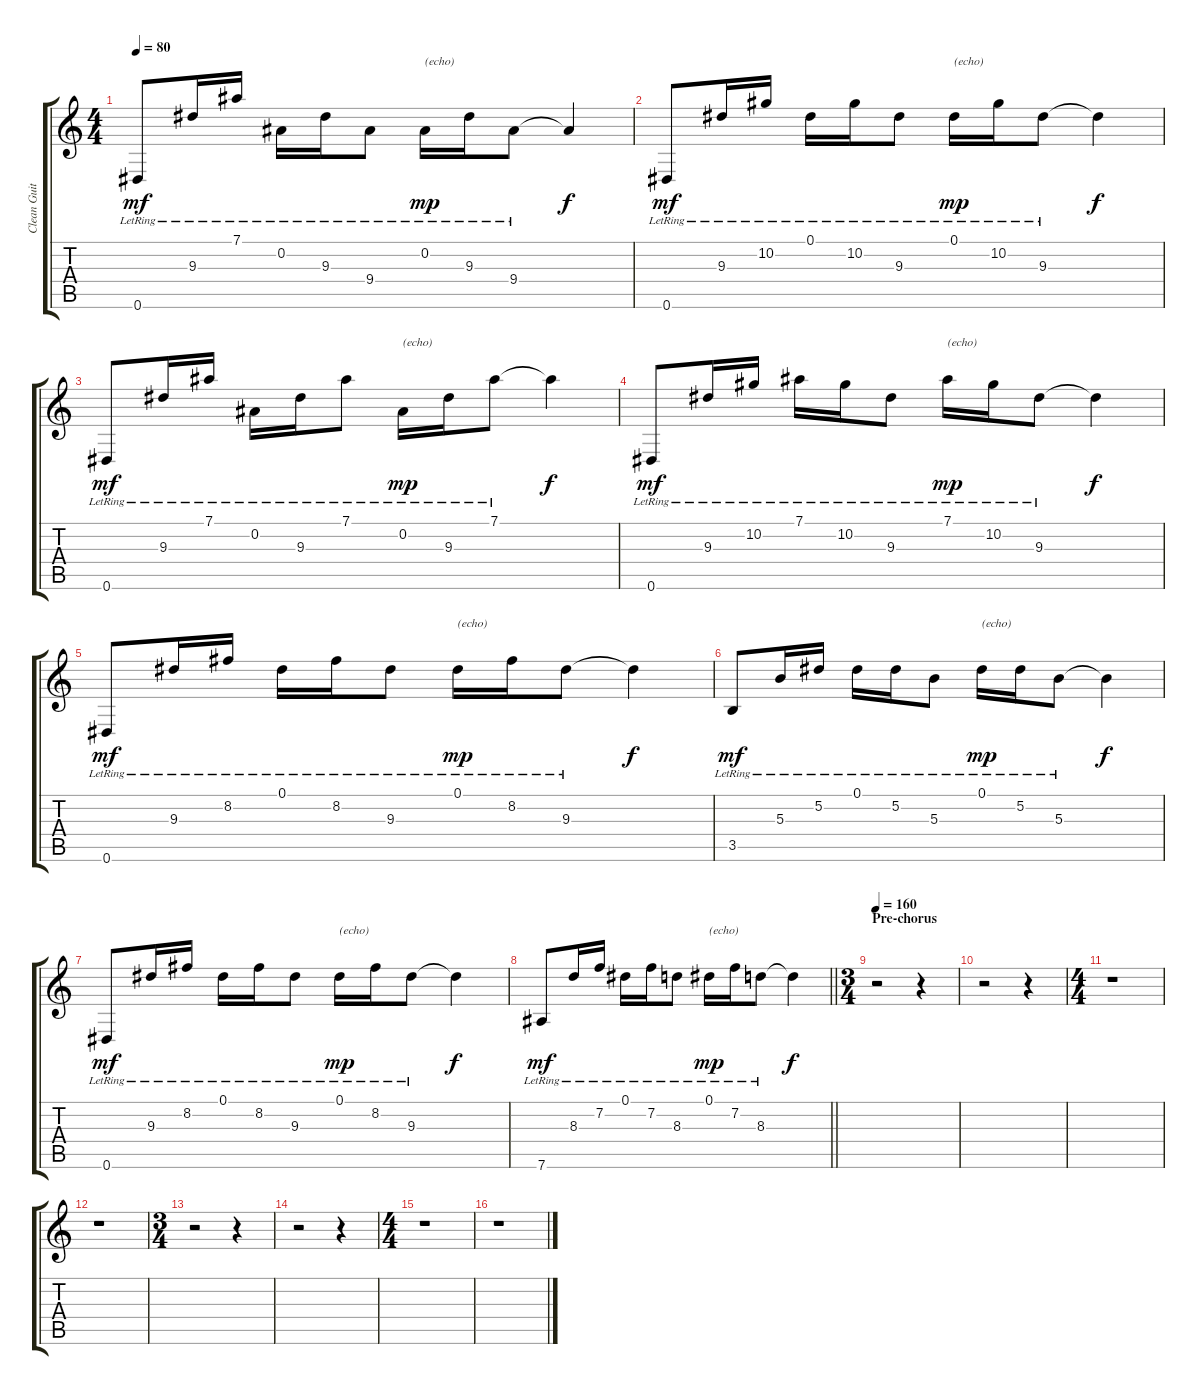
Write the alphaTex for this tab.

\track ("Clean Guitar" "Clean Guit") {instrument electricguitarclean}
\staff {score tabs}
\tuning (Eb4 Bb3 Gb3 Db3 Ab2 Eb2) {hide}
\ts (4 4)
\tempo 80
\clef g2
\ks c
0.6{lr}.8{dy mf balance 3} 9.3{lr}.16 7.1{lr}.16 0.2{lr}.16 9.3{lr}.16 9.4{lr}.8 0.2{lr}.16{txt "(echo)" dy mp balance 12} 9.3{lr}.16 9.4{lr}.8 9.4{t}.4{dy f} |
0.6{lr}.8{dy mf balance 3} 9.3{lr}.16 10.2{lr}.16 0.1{lr}.16 10.2{lr}.16 9.3{lr}.8 0.1{lr}.16{txt "(echo)" dy mp balance 12} 10.2{lr}.16 9.3{lr}.8 9.3{t}.4{dy f} |
0.6{lr}.8{dy mf balance 3} 9.3{lr}.16 7.1{lr}.16 0.2{lr}.16 9.3{lr}.16 7.1{lr}.8 0.2{lr}.16{txt "(echo)" dy mp balance 12} 9.3{lr}.16 7.1{lr}.8 7.1{t}.4{dy f} |
0.6{lr}.8{dy mf balance 3} 9.3{lr}.16 10.2{lr}.16 7.1{lr}.16 10.2{lr}.16 9.3{lr}.8 7.1{lr}.16{txt "(echo)" dy mp balance 12} 10.2{lr}.16 9.3{lr}.8 9.3{t}.4{dy f} |
0.6{lr}.8{dy mf balance 3} 9.3{lr}.16 8.2{lr}.16 0.1{lr}.16 8.2{lr}.16 9.3{lr}.8 0.1{lr}.16{txt "(echo)" dy mp balance 12} 8.2{lr}.16 9.3{lr}.8 9.3{t}.4{dy f} |
3.5{lr}.8{dy mf balance 3} 5.3{lr}.16 5.2{lr}.16 0.1{lr}.16 5.2{lr}.16 5.3{lr}.8 0.1{lr}.16{txt "(echo)" dy mp balance 12} 5.2{lr}.16 5.3{lr}.8 5.3{t}.4{dy f} |
0.6{lr}.8{dy mf balance 3} 9.3{lr}.16 8.2{lr}.16 0.1{lr}.16 8.2{lr}.16 9.3{lr}.8 0.1{lr}.16{txt "(echo)" dy mp balance 12} 8.2{lr}.16 9.3{lr}.8 9.3{t}.4{dy f} |
\barLineRight lightlight
7.6{lr}.8{dy mf balance 3} 8.3{lr}.16 7.2{lr}.16 0.1{lr}.16 7.2{lr}.16 8.3{lr}.8 0.1{lr}.16{txt "(echo)" dy mp balance 12} 7.2{lr}.16 8.3{lr}.8 8.3{t}.4{dy f} |
\ts (3 4)
\section ("" "Pre-chorus")
\tempo 160
r.2 r.4 |
r.2 r.4 |
\ts (4 4)
r.1 |
r.1 |
\ts (3 4)
r.2 r.4 |
r.2 r.4 |
\ts (4 4)
r.1 |
r.1
